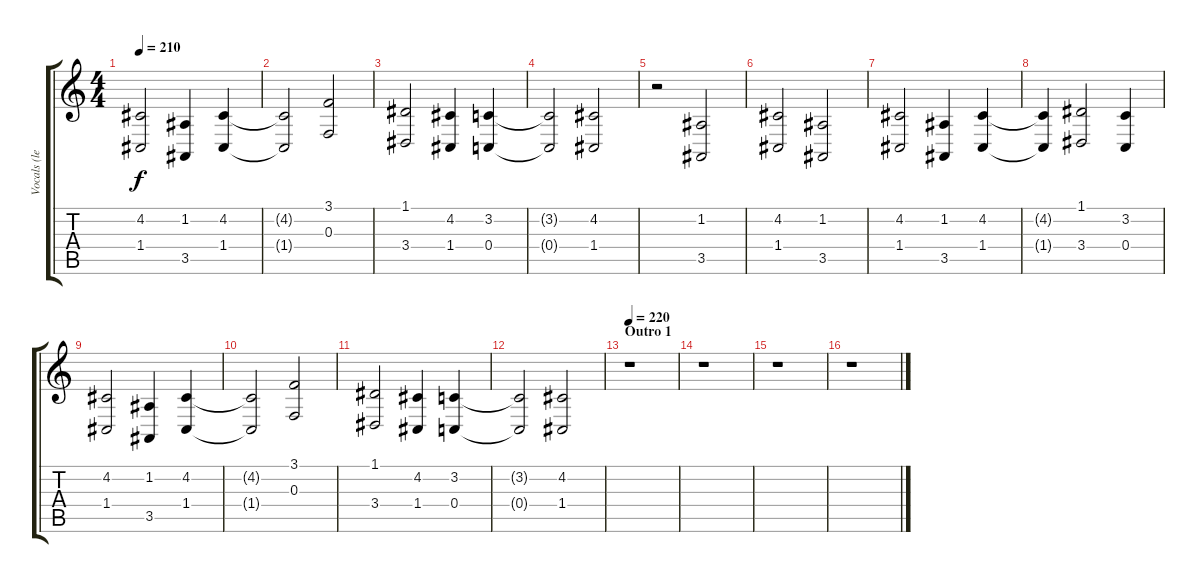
\track ("Vocals (lead)" "Vocals (le") {instrument stringensemble1}
\staff {score tabs}
\tuning (D4 A3 F3 C3 G2 C2) {hide}
\ts (4 4)
\tempo 210
\clef g2
\ks c
(4.2 1.4).2{dy f} (1.2 3.5).4 (4.2 1.4).4 |
(4.2{t} 1.4{t}).2 (3.1 0.3).2 |
(1.1 3.4).2 (4.2 1.4).4 (3.2 0.4).4 |
(3.2{t} 0.4{t}).2 (4.2 1.4).2 |
r.2 (1.2 3.5).2 |
(4.2 1.4).2 (1.2 3.5).2 |
(4.2 1.4).2 (1.2 3.5).4 (4.2 1.4).4 |
(4.2{t} 1.4{t}).4 (1.1 3.4).2 (3.2 0.4).4 |
(4.2 1.4).2 (1.2 3.5).4 (4.2 1.4).4 |
(4.2{t} 1.4{t}).2 (3.1 0.3).2 |
(1.1 3.4).2 (4.2 1.4).4 (3.2 0.4).4 |
(3.2{t} 0.4{t}).2 (4.2 1.4).2 |
\section ("" "Outro 1")
\tempo 220
r.1 |
r.1 |
r.1 |
r.1
